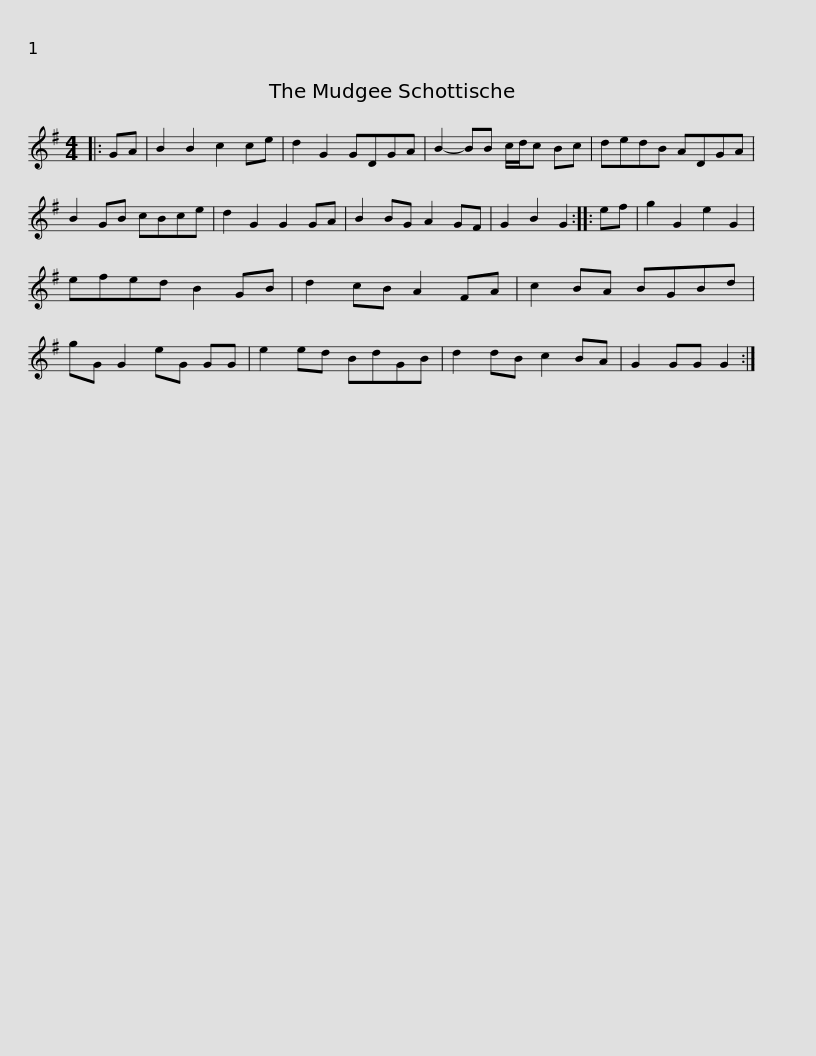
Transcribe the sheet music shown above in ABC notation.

X:1
L:1/8
M:4/4
I:linebreak $
K:G
V:1 treble
V:1
|: GA | B2 B2 c2 ce | d2 G2 GDGA | B2- BB c/d/c Bc | dedB ADGA | %5
 B2 GB cBce | d2 G2 G2 GA |$ B2 BG A2 GF | G2 B2 G2 :: ef | %10
 g2 G2 e2 G2 | efed B2 GB | d2 cB A2 FA | c2 BA BGBd | gG G2 eG GG |$ %15
 e2 ed BdGB | d2 dB c2 BA | G2 GG G2 :| %18
